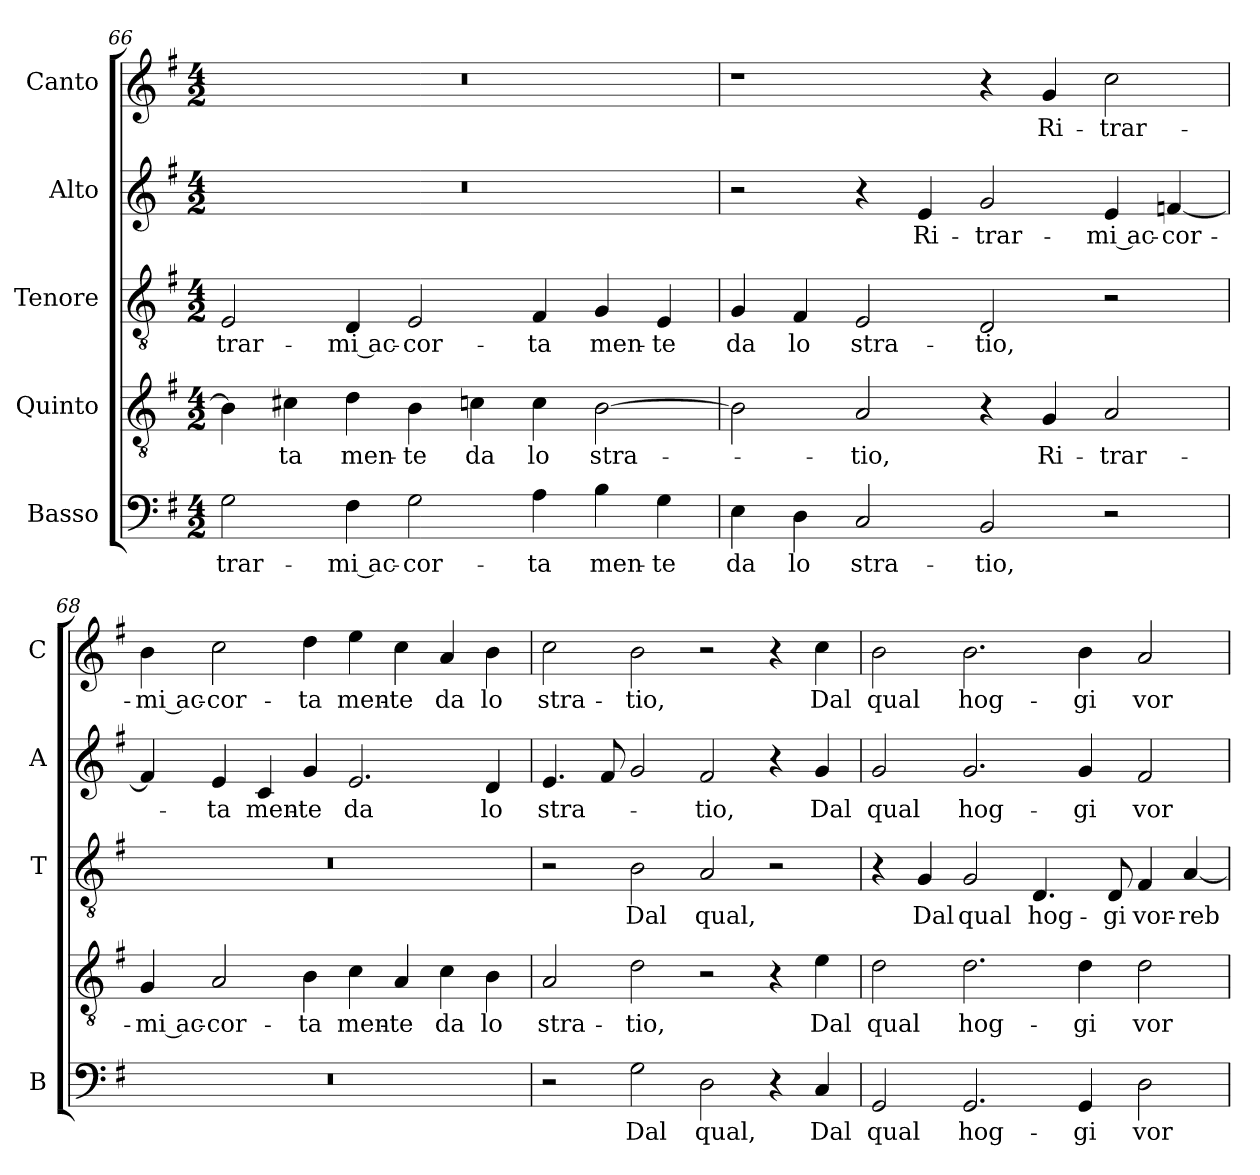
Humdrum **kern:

**kern	**text	**kern	**text	**kern	**text	**kern	**text	**kern	**text
*part5	*part5	*part4	*part4	*part3	*part3	*part2	*part2	*part1	*part1
*staff5	*staff5	*staff4	*staff4	*staff3	*staff3	*staff2	*staff2	*staff1	*staff1
*I"Basso	*	*I"Quinto	*	*I"Tenore	*	*I"Alto	*	*I"Canto	*
*I'B	*	*	*	*I'T	*	*I'A	*	*I'C	*
*clefF4	*	*clefGv2	*	*clefGv2	*	*clefG2	*	*clefG2	*
*k[f#]	*	*k[f#]	*	*k[f#]	*	*k[f#]	*	*k[f#]	*
*G:	*	*G:	*	*G:	*	*G:	*	*G:	*
*M4/2	*	*M4/2	*	*M4/2	*	*M4/2	*	*M4/2	*
=66	=66	=66	=66	=66	=66	=66	=66	=66	=66
!	!LO:LY:b	!	!	!	!	!	!	!	!
!	!	!	!	!	!LO:LY:b	!	!	!	!
2G\	-trar-	4B\]	.	2E/	-trar-	0r	.	0r	.
!	!	!	!LO:LY:b	!	!	!	!	!	!
.	.	4c#X\	-ta	.	.	.	.	.	.
!	!LO:LY:b	!	!	!	!	!	!	!	!
!	!	!	!LO:LY:b	!	!	!	!	!	!
!	!	!	!	!	!LO:LY:b	!	!	!	!
4F#\	-mi ac-	4d\	men-	4D/	-mi ac-	.	.	.	.
!	!LO:LY:b	!	!	!	!	!	!	!	!
!	!	!	!LO:LY:b	!	!	!	!	!	!
!	!	!	!	!	!LO:LY:b	!	!	!	!
2G\	-cor-	4B\	-te	2E/	-cor-	.	.	.	.
!	!	!	!LO:LY:b	!	!	!	!	!	!
.	.	4cn\	da	.	.	.	.	.	.
!	!LO:LY:b	!	!	!	!	!	!	!	!
!	!	!	!LO:LY:b	!	!	!	!	!	!
!	!	!	!	!	!LO:LY:b	!	!	!	!
4A\	-ta	4c\	lo	4F#/	-ta	.	.	.	.
!	!LO:LY:b	!	!	!	!	!	!	!	!
!	!	!	!LO:LY:b	!	!	!	!	!	!
!	!	!	!	!	!LO:LY:b	!	!	!	!
4B\	men-	[2B\	stra-	4G/	men-	.	.	.	.
!	!LO:LY:b	!	!	!	!	!	!	!	!
!	!	!	!	!	!LO:LY:b	!	!	!	!
4G\	-te	.	.	4E/	-te	.	.	.	.
=67	=67	=67	=67	=67	=67	=67	=67	=67	=67
!	!LO:LY:b	!	!	!	!	!	!	!	!
!	!	!	!	!	!LO:LY:b	!	!	!	!
4E\	da	2B\]	.	4G/	da	2r	.	1r	.
!	!LO:LY:b	!	!	!	!	!	!	!	!
!	!	!	!	!	!LO:LY:b	!	!	!	!
4D\	lo	.	.	4F#/	lo	.	.	.	.
!	!LO:LY:b	!	!	!	!	!	!	!	!
!	!	!	!LO:LY:b	!	!	!	!	!	!
!	!	!	!	!	!LO:LY:b	!	!	!	!
2C/	stra-	2A/	-tio,	2E/	stra-	4r	.	.	.
!	!	!	!	!	!	!	!LO:LY:b	!	!
.	.	.	.	.	.	4e/	Ri-	.	.
!	!LO:LY:b	!	!	!	!	!	!	!	!
!	!	!	!	!	!LO:LY:b	!	!	!	!
!	!	!	!	!	!	!	!LO:LY:b	!	!
2BB/	-tio,	4r	.	2D/	-tio,	2g/	-trar-	4r	.
!	!	!	!LO:LY:b	!	!	!	!	!	!
!	!	!	!	!	!	!	!	!	!LO:LY:b
.	.	4G/	Ri-	.	.	.	.	4g/	Ri-
!	!	!	!LO:LY:b	!	!	!	!	!	!
!	!	!	!	!	!	!	!LO:LY:b	!	!
!	!	!	!	!	!	!	!	!	!LO:LY:b
2r	.	2A/	-trar-	2r	.	4e/	-mi ac-	2cc\	-trar-
!	!	!	!	!	!	!	!LO:LY:b	!	!
.	.	.	.	.	.	[4fn/	-cor-	.	.
!!LO:PB:g=z
=68	=68	=68	=68	=68	=68	=68	=68	=68	=68
!	!	!	!LO:LY:b	!	!	!	!	!	!
!	!	!	!	!	!	!	!	!	!LO:LY:b
0r	.	4G/	-mi ac-	0r	.	4f/]	.	4b\	-mi ac-
!	!	!	!LO:LY:b	!	!	!	!	!	!
!	!	!	!	!	!	!	!LO:LY:b	!	!
!	!	!	!	!	!	!	!	!	!LO:LY:b
.	.	2A/	-cor-	.	.	4e/	-ta	2cc\	-cor-
!	!	!	!	!	!	!	!LO:LY:b	!	!
.	.	.	.	.	.	4c/	men-	.	.
!	!	!	!LO:LY:b	!	!	!	!	!	!
!	!	!	!	!	!	!	!LO:LY:b	!	!
!	!	!	!	!	!	!	!	!	!LO:LY:b
.	.	4B\	-ta	.	.	4g/	-te	4dd\	-ta
!	!	!	!LO:LY:b	!	!	!	!	!	!
!	!	!	!	!	!	!	!LO:LY:b	!	!
!	!	!	!	!	!	!	!	!	!LO:LY:b
.	.	4c\	men-	.	.	2.e/	da	4ee\	men-
!	!	!	!LO:LY:b	!	!	!	!	!	!
!	!	!	!	!	!	!	!	!	!LO:LY:b
.	.	4A/	-te	.	.	.	.	4cc\	-te
!	!	!	!LO:LY:b	!	!	!	!	!	!
!	!	!	!	!	!	!	!	!	!LO:LY:b
.	.	4c\	da	.	.	.	.	4a/	da
!	!	!	!LO:LY:b	!	!	!	!	!	!
!	!	!	!	!	!	!	!LO:LY:b	!	!
!	!	!	!	!	!	!	!	!	!LO:LY:b
.	.	4B\	lo	.	.	4d/	lo	4b\	lo
=69	=69	=69	=69	=69	=69	=69	=69	=69	=69
!	!	!	!LO:LY:b	!	!	!	!	!	!
!	!	!	!	!	!	!	!LO:LY:b	!	!
!	!	!	!	!	!	!	!	!	!LO:LY:b
2r	.	2A/	stra-	2r	.	4.e/	stra-	2cc\	stra-
.	.	.	.	.	.	8f#/	.	.	.
!	!LO:LY:b	!	!	!	!	!	!	!	!
!	!	!	!LO:LY:b	!	!	!	!	!	!
!	!	!	!	!	!LO:LY:b	!	!	!	!
!	!	!	!	!	!	!	!	!	!LO:LY:b
2G\	Dal	2d\	-tio,	2B\	Dal	2g/	.	2b\	-tio,
!	!LO:LY:b	!	!	!	!	!	!	!	!
!	!	!	!	!	!LO:LY:b	!	!	!	!
!	!	!	!	!	!	!	!LO:LY:b	!	!
2D\	qual,	2r	.	2A/	qual,	2f#/	-tio,	2r	.
4r	.	4r	.	2r	.	4r	.	4r	.
!	!LO:LY:b	!	!	!	!	!	!	!	!
!	!	!	!LO:LY:b	!	!	!	!	!	!
!	!	!	!	!	!	!	!LO:LY:b	!	!
!	!	!	!	!	!	!	!	!	!LO:LY:b
4C/	Dal	4e\	Dal	.	.	4g/	Dal	4cc\	Dal
=70	=70	=70	=70	=70	=70	=70	=70	=70	=70
!	!LO:LY:b	!	!	!	!	!	!	!	!
!	!	!	!LO:LY:b	!	!	!	!	!	!
!	!	!	!	!	!	!	!LO:LY:b	!	!
!	!	!	!	!	!	!	!	!	!LO:LY:b
2GG/	qual	2d\	qual	4r	.	2g/	qual	2b\	qual
!	!	!	!	!	!LO:LY:b	!	!	!	!
.	.	.	.	4G/	Dal	.	.	.	.
!	!LO:LY:b	!	!	!	!	!	!	!	!
!	!	!	!LO:LY:b	!	!	!	!	!	!
!	!	!	!	!	!LO:LY:b	!	!	!	!
!	!	!	!	!	!	!	!LO:LY:b	!	!
!	!	!	!	!	!	!	!	!	!LO:LY:b
2.GG/	hog-	2.d\	hog-	2G/	qual	2.g/	hog-	2.b\	hog-
!	!	!	!	!	!LO:LY:b	!	!	!	!
.	.	.	.	4.D/	hog-	.	.	.	.
!	!LO:LY:b	!	!	!	!	!	!	!	!
!	!	!	!LO:LY:b	!	!	!	!	!	!
!	!	!	!	!	!	!	!LO:LY:b	!	!
!	!	!	!	!	!	!	!	!	!LO:LY:b
4GG/	-gi	4d\	-gi	.	.	4g/	-gi	4b\	-gi
!	!	!	!	!	!LO:LY:b	!	!	!	!
.	.	.	.	8D/	-gi	.	.	.	.
!	!LO:LY:b	!	!	!	!	!	!	!	!
!	!	!	!LO:LY:b	!	!	!	!	!	!
!	!	!	!	!	!LO:LY:b	!	!	!	!
!	!	!	!	!	!	!	!LO:LY:b	!	!
!	!	!	!	!	!	!	!	!	!LO:LY:b
2D\	vor-	2d\	vor-	4F#/	vor-	2f#/	vor-	2a/	vor-
!	!	!	!	!	!LO:LY:b	!	!	!	!
.	.	.	.	[4A/	-reb-	.	.	.	.
=	=	=	=	=	=	=	=	=	=
*-	*-	*-	*-	*-	*-	*-	*-	*-	*-
